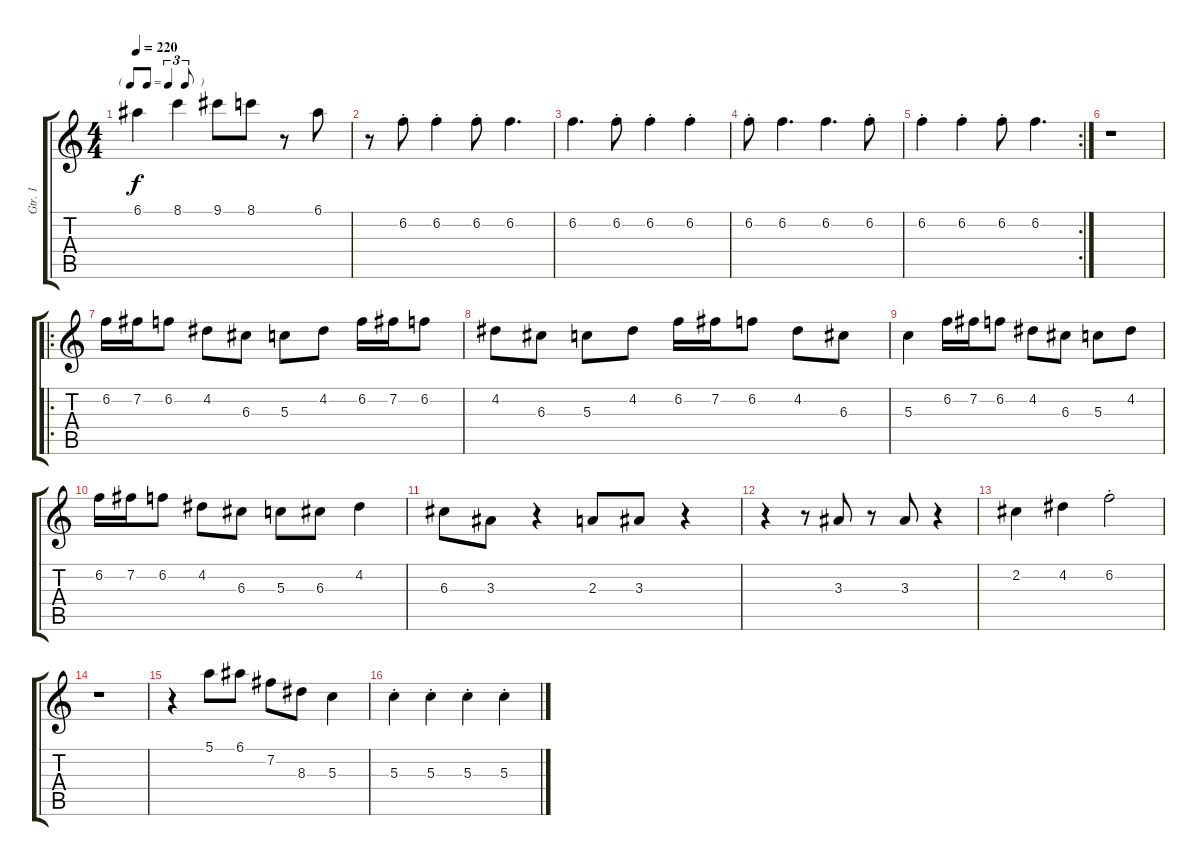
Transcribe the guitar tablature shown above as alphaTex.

\track ("Gtr. 1" "Gtr. 1") {instrument acousticguitarsteel}
\staff {score tabs}
\tuning (E4 B3 G3 D3 A2 E2) {hide}
\ts (4 4)
\tf triplet8th
\tempo 220
\clef g2
\ks c
6.1.4{dy f} 8.1.4 9.1.8 8.1.8 r.8 6.1.8 |
r.8 6.2{st}.8 6.2{st}.4 6.2{st}.8 6.2.4{d} |
6.2.4{d} 6.2{st}.8 6.2{st}.4 6.2{st}.4 |
6.2{st}.8 6.2.4{d} 6.2.4{d} 6.2{st}.8 |
\rc 2
6.2{st}.4 6.2{st}.4 6.2{st}.8 6.2.4{d} |
r.1 |
\ro
6.2.16 7.2.16 6.2.8 4.2.8 6.3.8 5.3.8 4.2.8 6.2.16 7.2.16 6.2.8 |
4.2.8 6.3.8 5.3.8 4.2.8 6.2.16 7.2.16 6.2.8 4.2.8 6.3.8 |
5.3.4 6.2.16 7.2.16 6.2.8 4.2.8 6.3.8 5.3.8 4.2.8 |
6.2.16 7.2.16 6.2.8 4.2.8 6.3.8 5.3.8 6.3.8 4.2.4 |
6.3.8 3.3.8 r.4 2.3.8 3.3.8 r.4 |
r.4 r.8 3.3.8 r.8 3.3.8 r.4 |
2.2.4 4.2.4 6.2{st}.2 |
r.1 |
r.4 5.1.8 6.1.8 7.2.8 8.3.8 5.3.4 |
5.3{st}.4 5.3{st}.4 5.3{st}.4 5.3{st}.4
